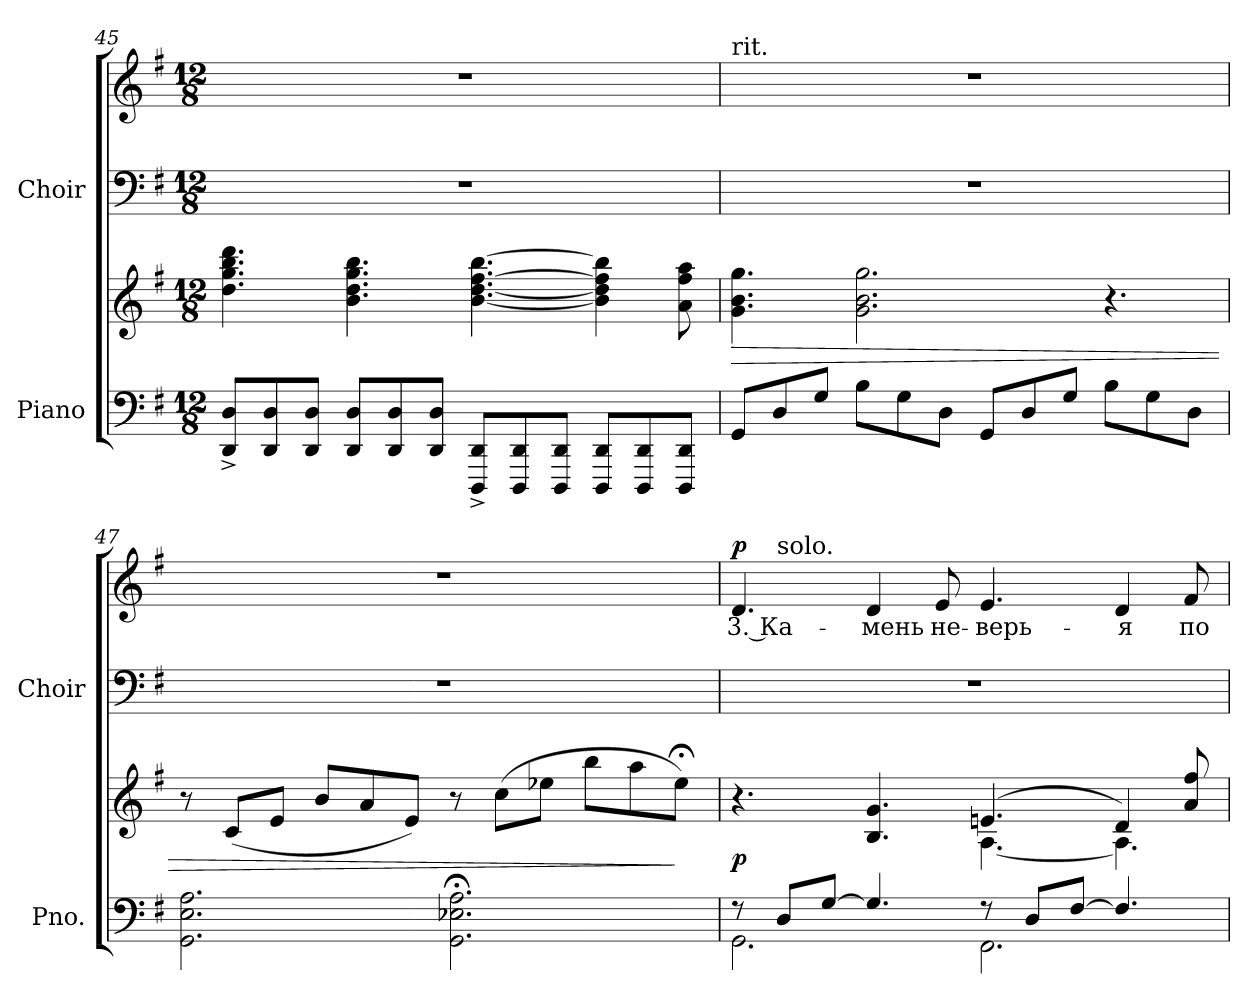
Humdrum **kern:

**kern	**kern	**dynam	**kern	**kern	**text	**dynam
*part2	*part2	*part2	*part1	*part1	*part1	*part1
*staff4	*staff3	*staff3/4	*staff2	*staff1	*staff1	*staff1/2
*I"Piano	*	*	*I"Choir	*	*	*
*I'Pno.	*	*	*I'Choir	*	*	*
!!LO:PB:g=z
*clefF4	*clefG2	*	*clefF4	*clefG2	*	*
*k[f#]	*k[f#]	*	*k[f#]	*k[f#]	*	*
*G:	*G:	*	*G:	*G:	*	*
*M12/8	*M12/8	*	*M12/8	*M12/8	*	*
=45	=45	=45	=45	=45	=45	=45
!	!	!	!LO:N:vis=1	!LO:N:vis=1	!	!
8DDi/^ 8Di^L	4.ddi\ 4.ggi 4.bbi 4.dddi	.	1.r	1.r	.	.
8DDi/ 8Di	.	.	.	.	.	.
8DDi/ 8DiJ	.	.	.	.	.	.
8DDi/ 8DiL	4.bi\ 4.ddi 4.ggi 4.bbi	.	.	.	.	.
8DDi/ 8Di	.	.	.	.	.	.
8DDi/ 8DiJ	.	.	.	.	.	.
8DDDi/^ 8DDi^L	[<4.bi\ [<4.ddi [>4.ff#i [>4.bbi	.	.	.	.	.
8DDDi/ 8DDi	.	.	.	.	.	.
8DDDi/ 8DDiJ	.	.	.	.	.	.
8DDDi/ 8DDiL	4bi\] 4ddi] 4ff#i] 4bbi]	.	.	.	.	.
8DDDi/ 8DDi	.	.	.	.	.	.
8DDDi/ 8DDiJ	8ai\ 8ff#i 8aai	.	.	.	.	.
=46	=46	=46	=46	=46	=46	=46
!	!	!	!	!LO:TX:t=rit.	!	!
!	!	!LO:HP:b	!LO:N:vis=1	!LO:N:vis=1	!	!
*	*^	*	*	*	*	*
8GGi/L	4.gi\ 4.bi 4.ggi	8ryy	>	1.r	1.r	.	.
*	*v	*v	*	*	*	*	*
8Di/	.	.	.	.	.	.
8Gi/J	.	.	.	.	.	.
8Bi\L	2.gi\ 2.bi 2.ggi	.	.	.	.	.
8Gi\	.	.	.	.	.	.
8Di\J	.	.	.	.	.	.
8GGi/L	.	.	.	.	.	.
8Di/	.	.	.	.	.	.
8Gi/J	.	.	.	.	.	.
*	*^	*	*	*	*	*
8Bi\L	4.r	4.ryy	.	.	.	.	.
8Gi\	.	.	.	.	.	.	.
8Di\J	.	.	.	.	.	.	.
*	*v	*v	*	*	*	*	*
=47	=47	=47	=47	=47	=47	=47
!	!	!	!LO:N:vis=1	!LO:N:vis=1	!	!
2.GGi\ 2.Ei 2.Ai	8r	.	1.r	1.r	.	.
.	(8ci/L	.	.	.	.	.
.	8ei/J	.	.	.	.	.
.	8bi/L	.	.	.	.	.
.	8ai/	.	.	.	.	.
.	8ei/J)	.	.	.	.	.
2.GGi\; 2.E-Xi; 2.Ai;	8r	.	.	.	.	.
.	(8cci\L	.	.	.	.	.
.	8ee-Xi\J	.	.	.	.	.
.	8bbi\L	.	.	.	.	.
.	8aai\	.	.	.	.	.
.	8ee-;i\J)	]	.	.	.	.
!!LO:LB:g=z
=48	=48	=48	=48	=48	=48	=48
*^	*^	*	*	*	*	*
!	!	!	!	!	!LO:N:vis=1	!	!	!
!	!	!	!	!	!	!LO:TX:a:B:t=Мoderato	!	!
!	!	!	!	!	!	!	!LO:LY:b:color=#000000	!
*	*	*	*	*	*	*^	*	*
8r	2.GGi\	4.r	4.ryy	p	1.r	4.di/	8ryy	3. Ка-	p
!	!	!	!	!	!	!	!LO:TX:a:t=solo.	!	!
8Di/L	.	.	.	.	.	.	1ryy	.	.
[>8Gi/J	.	.	.	.	.	.	.	.	.
!	!	!	!	!	!	!	!	!LO:LY:b:color=#000000	!
4.Gi/]	.	4.Bi/ 4.gi	4.ryy	.	.	4di/	.	-мень	.
!	!	!	!	!	!	!	!	!LO:LY:b:color=#000000	!
.	.	.	.	.	.	8ei/	.	не-	.
!	!	!	!	!	!	!	!	!LO:LY:b:color=#000000	!
8r	2.FF#i\	(4.eni/	[<4.Ai\	.	.	4.ei/	.	-верь-	.
8Di/L	.	.	.	.	.	.	.	.	.
[>8F#i/J	.	.	.	.	.	.	.	.	.
!	!	!	!	!	!	!	!	!LO:LY:b:color=#000000	!
4.F#i/]	.	4di/)	4.Ai\]	.	.	4di/	4.ryy	-я	.
!	!	!	!	!	!	!	!	!LO:LY:b:color=#000000	!
.	.	8ai/ 8ff#i	.	.	.	8f#i/	.	по-	.
*v	*v	*	*	*	*	*v	*v	*	*
*	*v	*v	*	*	*	*	*
=	=	=	=	=	=	=
*-	*-	*-	*-	*-	*-	*-
